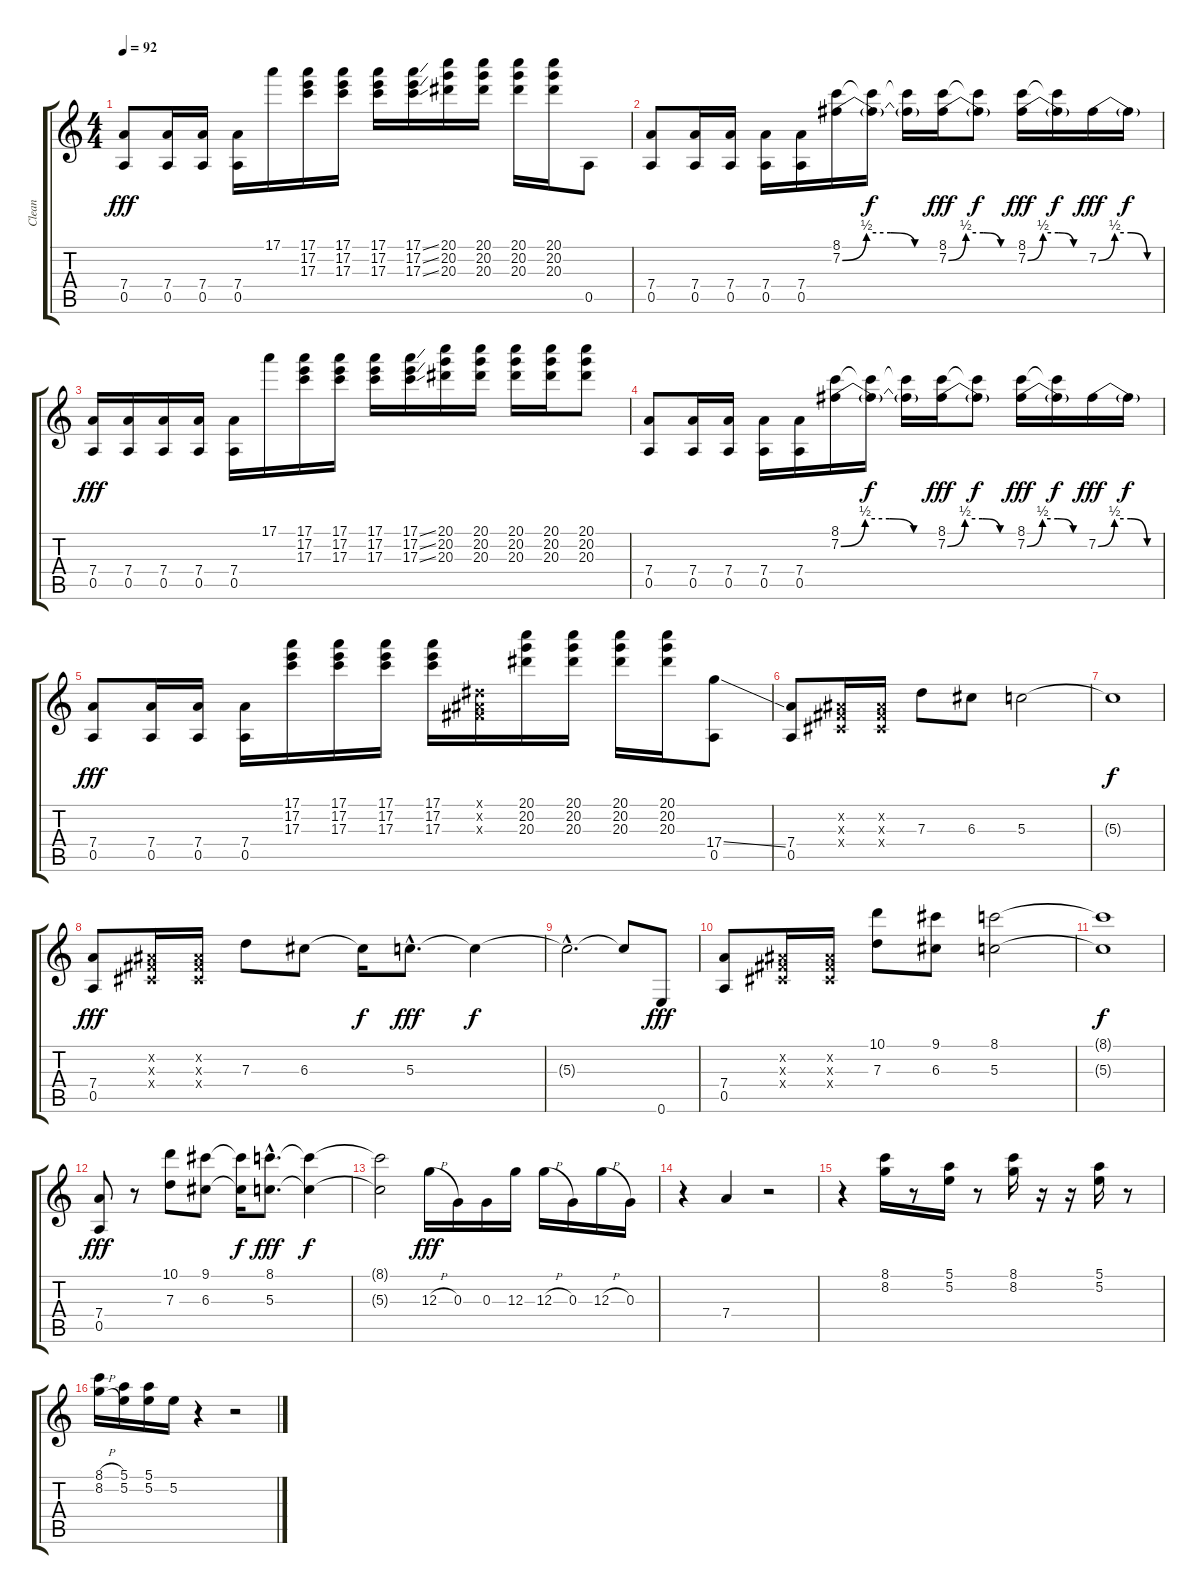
\track ("Clean" "Clean") {instrument electricguitarclean}
\staff {score tabs}
\tuning (E4 B3 G3 D3 A2 E2) {hide}
\ts (4 4)
\tempo 92
\clef g2
\ks c
(7.4 0.5).8{dy fff} (7.4 0.5).16 (7.4 0.5).16 (7.4 0.5).16 17.1.16 (17.1 17.2 17.3).16 (17.1 17.2 17.3).16 (17.1 17.2 17.3).16 (17.1{ss} 17.2{ss} 17.3{ss}).16 (20.1 20.2 20.3).16 (20.1 20.2 20.3).16 (20.1 20.2 20.3).16 (20.1 20.2 20.3).16 0.5.8 |
(7.4 0.5).8 (7.4 0.5).16 (7.4 0.5).16 (7.4 0.5).16 (7.4 0.5).16 (8.1 7.2{be (custom 0 0 15 2 30 2 45 0 60 0)}).16 (8.1{t} 7.2{t}).16{dy f} (8.1{t} 7.2{t}).16 (8.1 7.2{be (custom 0 0 15 2 30 2 45 0 60 0)}).16{dy fff} (8.1{t} 7.2{t}).8{dy f} (8.1 7.2{be (custom 0 0 15 2 30 2 45 0 60 0)}).16{dy fff} (8.1{t} 7.2{t}).16{dy f} 7.2{be (custom 0 0 15 2 30 2 45 0 60 0)}.16{dy fff} 7.2{t}.16{dy f} |
(7.4 0.5).16{dy fff} (7.4 0.5).16 (7.4 0.5).16 (7.4 0.5).16 (7.4 0.5).16 17.1.16 (17.1 17.2 17.3).16 (17.1 17.2 17.3).16 (17.1 17.2 17.3).16 (17.1{ss} 17.2{ss} 17.3{ss}).16 (20.1 20.2 20.3).16 (20.1 20.2 20.3).16 (20.1 20.2 20.3).16 (20.1 20.2 20.3).16 (20.1 20.2 20.3).8 |
(7.4 0.5).8 (7.4 0.5).16 (7.4 0.5).16 (7.4 0.5).16 (7.4 0.5).16 (8.1 7.2{be (custom 0 0 15 2 30 2 45 0 60 0)}).16 (8.1{t} 7.2{t}).16{dy f} (8.1{t} 7.2{t}).16 (8.1 7.2{be (custom 0 0 15 2 30 2 45 0 60 0)}).16{dy fff} (8.1{t} 7.2{t}).8{dy f} (8.1 7.2{be (custom 0 0 15 2 30 2 45 0 60 0)}).16{dy fff} (8.1{t} 7.2{t}).16{dy f} 7.2{be (custom 0 0 15 2 30 2 45 0 60 0)}.16{dy fff} 7.2{t}.16{dy f} |
(7.4 0.5).8{dy fff} (7.4 0.5).16 (7.4 0.5).16 (7.4 0.5).16 (17.1 17.2 17.3).16 (17.1 17.2 17.3).16 (17.1 17.2 17.3).16 (17.1 17.2 17.3).16 (-1.1{x} -1.2{x} -1.3{x}).16 (20.1 20.2 20.3).16 (20.1 20.2 20.3).16 (20.1 20.2 20.3).16 (20.1 20.2 20.3).16 (17.4{ss} 0.5).8 |
(7.4 0.5).8 (-1.2{x} -1.3{x} -1.4{x}).16 (-1.2{x} -1.3{x} -1.4{x}).16 7.3.8 6.3.8 5.3.2 |
5.3{t}.1{dy f} |
(7.4 0.5).8{dy fff} (-1.2{x} -1.3{x} -1.4{x}).16 (-1.2{x} -1.3{x} -1.4{x}).16 7.3.8 6.3.8 6.3{t}.16{dy f} 5.3{hac}.8{d dy fff} 5.3{t}.4{dy f} |
5.3{hac t}.2{d} 5.3{t}.8 0.6.8{dy fff} |
(7.4 0.5).8 (-1.2{x} -1.3{x} -1.4{x}).16 (-1.2{x} -1.3{x} -1.4{x}).16 (10.1 7.3).8 (9.1 6.3).8 (8.1 5.3).2 |
(8.1{t} 5.3{t}).1{dy f} |
(7.4 0.5).8{dy fff} r.8 (10.1 7.3).8 (9.1 6.3).8 (9.1{t} 6.3{t}).16{dy f} (8.1{hac} 5.3{hac}).8{d dy fff} (8.1{t} 5.3{t}).4{dy f} |
(8.1{t} 5.3{t}).2 12.3{h}.16{dy fff} 0.3.16 0.3.16 12.3.16 12.3{h}.16 0.3.16 12.3{h}.16 0.3.16 |
r.4 7.4.4 r.2 |
r.4 (8.1 8.2).16 r.8 (5.1 5.2).16 r.8 (8.1 8.2).16 r.16 r.16 (5.1 5.2).16 r.8 |
(8.1{h} 8.2{h}).16 (5.1 5.2).16 (5.1 5.2).16 5.2.16 r.4 r.2
